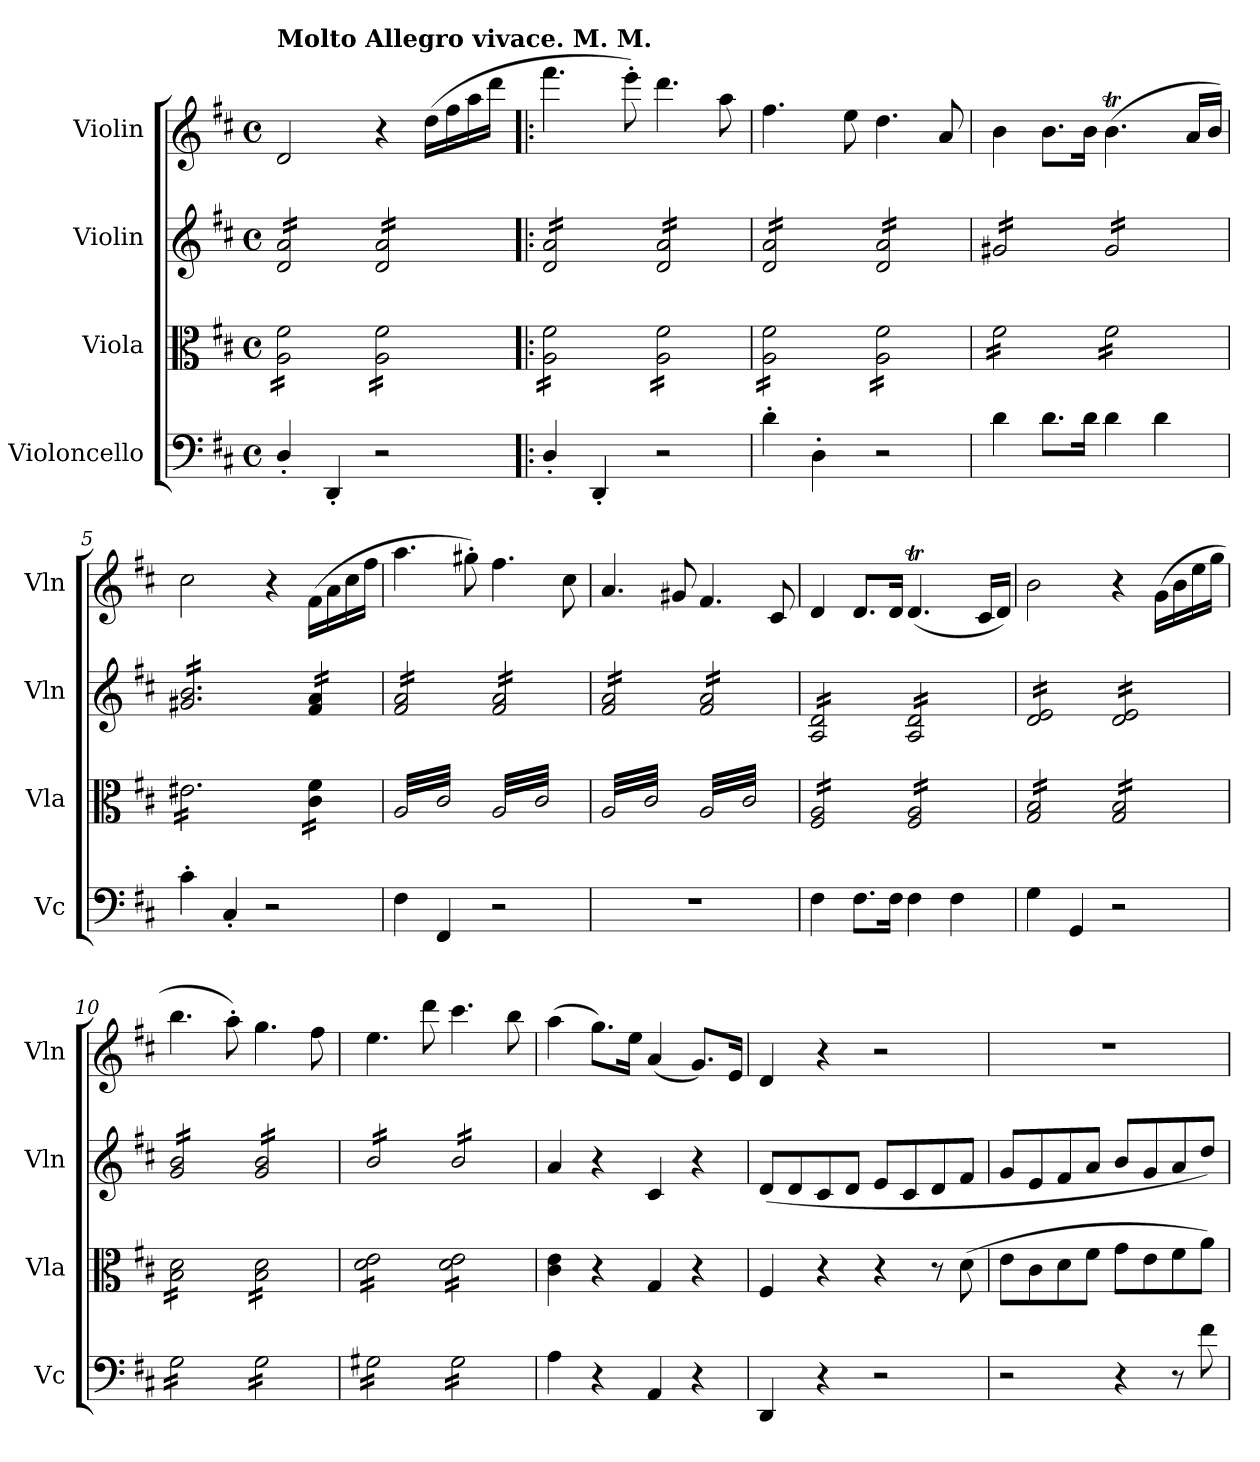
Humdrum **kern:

**kern	**kern	**kern	**kern
*part4	*part3	*part2	*part1
*staff4	*staff3	*staff2	*staff1
*I"Violoncello	*I"Viola	*I"Violin	*I"Violin
*I'Vc	*I'Vla	*I'Vln	*I'Vln
*clefF4	*clefC3	*clefG2	*clefG2
*k[f#c#]	*k[f#c#]	*k[f#c#]	*k[f#c#]
*M4/4	*M4/4	*M4/4	*M4/4
*met(c)	*met(c)	*met(c)	*met(c)
*MM176	*MM176	*MM176	*MM176
=1	=1	=1	=1
!	!	!	!LO:TX:a:B:t=Molto Allegro vivace. M. M.
*	*tremolo	*	*
*	*	*tremolo	*
4D'/	16A\ 16f#\LL	16d/ 16a/LL	2d/
.	16A\ 16f#\	16d/ 16a/	.
.	16A\ 16f#\	16d/ 16a/	.
.	16A\ 16f#\	16d/ 16a/	.
4DD'/	16A\ 16f#\	16d/ 16a/	.
.	16A\ 16f#\	16d/ 16a/	.
.	16A\ 16f#\	16d/ 16a/	.
.	16A\ 16f#\JJ	16d/ 16a/JJ	.
2r	16A\ 16f#\LL	16d/ 16a/LL	4r
.	16A\ 16f#\	16d/ 16a/	.
.	16A\ 16f#\	16d/ 16a/	.
.	16A\ 16f#\	16d/ 16a/	.
.	16A\ 16f#\	16d/ 16a/	(>16dd\LL
.	16A\ 16f#\	16d/ 16a/	16ff#\
.	16A\ 16f#\	16d/ 16a/	16aa\
.	16A\ 16f#\JJ	16d/ 16a/JJ	16ddd\JJ
=2!|:	=2!|:	=2!|:	=2!|:
4D'/	16A\ 16f#\LL	16d/ 16a/LL	4.fff#\
.	16A\ 16f#\	16d/ 16a/	.
.	16A\ 16f#\	16d/ 16a/	.
.	16A\ 16f#\	16d/ 16a/	.
4DD'/	16A\ 16f#\	16d/ 16a/	.
.	16A\ 16f#\	16d/ 16a/	.
.	16A\ 16f#\	16d/ 16a/	8eee'\)
.	16A\ 16f#\JJ	16d/ 16a/JJ	.
2r	16A\ 16f#\LL	16d/ 16a/LL	4.ddd\
.	16A\ 16f#\	16d/ 16a/	.
.	16A\ 16f#\	16d/ 16a/	.
.	16A\ 16f#\	16d/ 16a/	.
.	16A\ 16f#\	16d/ 16a/	.
.	16A\ 16f#\	16d/ 16a/	.
.	16A\ 16f#\	16d/ 16a/	8aa\
.	16A\ 16f#\JJ	16d/ 16a/JJ	.
=3	=3	=3	=3
4d'\	16A\ 16f#\LL	16d/ 16a/LL	4.ff#\
.	16A\ 16f#\	16d/ 16a/	.
.	16A\ 16f#\	16d/ 16a/	.
.	16A\ 16f#\	16d/ 16a/	.
4D'\	16A\ 16f#\	16d/ 16a/	.
.	16A\ 16f#\	16d/ 16a/	.
.	16A\ 16f#\	16d/ 16a/	8ee\
.	16A\ 16f#\JJ	16d/ 16a/JJ	.
2r	16A\ 16f#\LL	16d/ 16a/LL	4.dd\
.	16A\ 16f#\	16d/ 16a/	.
.	16A\ 16f#\	16d/ 16a/	.
.	16A\ 16f#\	16d/ 16a/	.
.	16A\ 16f#\	16d/ 16a/	.
.	16A\ 16f#\	16d/ 16a/	.
.	16A\ 16f#\	16d/ 16a/	8a/
.	16A\ 16f#\JJ	16d/ 16a/JJ	.
=4	=4	=4	=4
4d\	16f#\LL	16g#X/LL	4b\
.	16f#\	16g#X/	.
.	16f#\	16g#X/	.
.	16f#\	16g#X/	.
8.d\L	16f#\	16g#X/	8.b\L
.	16f#\	16g#X/	.
.	16f#\	16g#X/	.
16d\Jk	16f#\JJ	16g#X/JJ	16b\Jk
4d\	16f#\LL	16g#/LL	(4.bT\
.	16f#\	16g#/	.
.	16f#\	16g#/	.
.	16f#\	16g#/	.
4d\	16f#\	16g#/	.
.	16f#\	16g#/	.
.	16f#\	16g#/	16a/LL
.	16f#\JJ	16g#/JJ	16b/JJ)
=5	=5	=5	=5
4c#'\	16e#X\LL	16g#X/ 16b/LL	2cc#\
.	16e#X\	16g#X/ 16b/	.
.	16e#X\	16g#X/ 16b/	.
.	16e#X\	16g#X/ 16b/	.
4C#'/	16e#X\	16g#X/ 16b/	.
.	16e#X\	16g#X/ 16b/	.
.	16e#X\	16g#X/ 16b/	.
.	16e#X\	16g#X/ 16b/	.
2r	16e#X\	16g#X/ 16b/	4r
.	16e#X\	16g#X/ 16b/	.
.	16e#X\	16g#X/ 16b/	.
.	16e#X\JJ	16g#X/ 16b/JJ	.
.	16c#\ 16f#\LL	16f#/ 16a/LL	(>16f#\LL
.	16c#\ 16f#\	16f#/ 16a/	16a\
.	16c#\ 16f#\	16f#/ 16a/	16cc#\
.	16c#\ 16f#\JJ	16f#/ 16a/JJ	16ff#\JJ
=6	=6	=6	=6
4F#\	32A/LLL	16f#/ 16a/LL	4.aa\
.	32c#/	.	.
.	32A/	16f#/ 16a/	.
.	32c#/	.	.
.	32A/	16f#/ 16a/	.
.	32c#/	.	.
.	32A/	16f#/ 16a/	.
.	32c#/	.	.
4FF#/	32A/	16f#/ 16a/	.
.	32c#/	.	.
.	32A/	16f#/ 16a/	.
.	32c#/	.	.
.	32A/	16f#/ 16a/	8gg#X'\)
.	32c#/	.	.
.	32A/	16f#/ 16a/JJ	.
.	32c#/JJJ	.	.
2r	32A/LLL	16f#/ 16a/LL	4.ff#\
.	32c#/	.	.
.	32A/	16f#/ 16a/	.
.	32c#/	.	.
.	32A/	16f#/ 16a/	.
.	32c#/	.	.
.	32A/	16f#/ 16a/	.
.	32c#/	.	.
.	32A/	16f#/ 16a/	.
.	32c#/	.	.
.	32A/	16f#/ 16a/	.
.	32c#/	.	.
.	32A/	16f#/ 16a/	8cc#\
.	32c#/	.	.
.	32A/	16f#/ 16a/JJ	.
.	32c#/JJJ	.	.
=7	=7	=7	=7
1r	32A/LLL	16f#/ 16a/LL	4.a/
.	32c#/	.	.
.	32A/	16f#/ 16a/	.
.	32c#/	.	.
.	32A/	16f#/ 16a/	.
.	32c#/	.	.
.	32A/	16f#/ 16a/	.
.	32c#/	.	.
.	32A/	16f#/ 16a/	.
.	32c#/	.	.
.	32A/	16f#/ 16a/	.
.	32c#/	.	.
.	32A/	16f#/ 16a/	8g#X/
.	32c#/	.	.
.	32A/	16f#/ 16a/JJ	.
.	32c#/JJJ	.	.
.	32A/LLL	16f#/ 16a/LL	4.f#/
.	32c#/	.	.
.	32A/	16f#/ 16a/	.
.	32c#/	.	.
.	32A/	16f#/ 16a/	.
.	32c#/	.	.
.	32A/	16f#/ 16a/	.
.	32c#/	.	.
.	32A/	16f#/ 16a/	.
.	32c#/	.	.
.	32A/	16f#/ 16a/	.
.	32c#/	.	.
.	32A/	16f#/ 16a/	8c#/
.	32c#/	.	.
.	32A/	16f#/ 16a/JJ	.
.	32c#/JJJ	.	.
=8	=8	=8	=8
4F#\	16F#/ 16A/LL	16A/ 16d/LL	4d/
.	.	.	.
.	16F#/ 16A/	16A/ 16d/	.
.	.	.	.
.	16F#/ 16A/	16A/ 16d/	.
.	.	.	.
.	16F#/ 16A/	16A/ 16d/	.
.	.	.	.
8.F#\L	16F#/ 16A/	16A/ 16d/	8.d/L
.	16F#/ 16A/	16A/ 16d/	.
.	16F#/ 16A/	16A/ 16d/	.
16F#\Jk	16F#/ 16A/JJ	16A/ 16d/JJ	16d/Jk
4F#\	16F#/ 16A/LL	16A/ 16d/LL	(4.dT/
.	16F#/ 16A/	16A/ 16d/	.
.	16F#/ 16A/	16A/ 16d/	.
.	16F#/ 16A/	16A/ 16d/	.
4F#\	16F#/ 16A/	16A/ 16d/	.
.	16F#/ 16A/	16A/ 16d/	.
.	16F#/ 16A/	16A/ 16d/	16c#/LL
.	16F#/ 16A/JJ	16A/ 16d/JJ	16d/JJ)
!!LO:LB:g=z
=9	=9	=9	=9
4G\	16G/ 16B/LL	16d/ 16e/LL	2b\
.	16G/ 16B/	16d/ 16e/	.
.	16G/ 16B/	16d/ 16e/	.
.	16G/ 16B/	16d/ 16e/	.
4GG/	16G/ 16B/	16d/ 16e/	.
.	16G/ 16B/	16d/ 16e/	.
.	16G/ 16B/	16d/ 16e/	.
.	16G/ 16B/JJ	16d/ 16e/JJ	.
2r	16G/ 16B/LL	16d/ 16e/LL	4r
.	16G/ 16B/	16d/ 16e/	.
.	16G/ 16B/	16d/ 16e/	.
.	16G/ 16B/	16d/ 16e/	.
.	16G/ 16B/	16d/ 16e/	(>16g\LL
.	16G/ 16B/	16d/ 16e/	16b\
.	16G/ 16B/	16d/ 16e/	16ee\
.	16G/ 16B/JJ	16d/ 16e/JJ	16gg\JJ
=10	=10	=10	=10
*tremolo	*	*	*
16G\LL	16B\ 16d\LL	16g/ 16b/LL	4.bb\
16G\	16B\ 16d\	16g/ 16b/	.
16G\	16B\ 16d\	16g/ 16b/	.
16G\	16B\ 16d\	16g/ 16b/	.
16G\	16B\ 16d\	16g/ 16b/	.
16G\	16B\ 16d\	16g/ 16b/	.
16G\	16B\ 16d\	16g/ 16b/	8aa'\)
16G\JJ	16B\ 16d\JJ	16g/ 16b/JJ	.
16G\LL	16B\ 16d\LL	16g/ 16b/LL	4.gg\
16G\	16B\ 16d\	16g/ 16b/	.
16G\	16B\ 16d\	16g/ 16b/	.
16G\	16B\ 16d\	16g/ 16b/	.
16G\	16B\ 16d\	16g/ 16b/	.
16G\	16B\ 16d\	16g/ 16b/	.
16G\	16B\ 16d\	16g/ 16b/	8ff#\
16G\JJ	16B\ 16d\JJ	16g/ 16b/JJ	.
=11	=11	=11	=11
16G#X\LL	16d\ 16e\LL	16b/LL	4.ee\
16G#X\	16d\ 16e\	16b/	.
16G#X\	16d\ 16e\	16b/	.
16G#X\	16d\ 16e\	16b/	.
16G#X\	16d\ 16e\	16b/	.
16G#X\	16d\ 16e\	16b/	.
16G#X\	16d\ 16e\	16b/	8ddd\
16G#X\JJ	16d\ 16e\JJ	16b/JJ	.
16G#\LL	16d\ 16e\LL	16b/LL	4.ccc#\
16G#\	16d\ 16e\	16b/	.
16G#\	16d\ 16e\	16b/	.
16G#\	16d\ 16e\	16b/	.
16G#\	16d\ 16e\	16b/	.
16G#\	16d\ 16e\	16b/	.
16G#\	16d\ 16e\	16b/	8bb\
16G#\JJ	16d\ 16e\JJ	16b/JJ	.
*	*	*Xtremolo	*
*	*Xtremolo	*	*
*Xtremolo	*	*	*
=12	=12	=12	=12
4A\	4c#\ 4e\	4a/	(>4aa\
4r	4r	4r	8.gg\L)
.	.	.	16ee\Jk
4AA/	4G/	4c#/	(4a/
4r	4r	4r	8.g/L)
.	.	.	16e/Jk
=13	=13	=13	=13
4DD/	4F#/	(8d/L	4d/
.	.	8d/	.
4r	4r	8c#/	4r
.	.	8d/J	.
2r	4r	8e/L	2r
.	.	8c#/	.
.	8r	8d/	.
.	(>8d\	8f#/J	.
=14	=14	=14	=14
2r	8e\L	8g/L	1r
.	8c#\	8e/	.
.	8d\	8f#/	.
.	8f#\J	8a/J	.
4r	8g\L	8b/L	.
.	8e\	8g/	.
8r	8f#\	8a/	.
8f#\	8a\J)	8dd/J)	.
=	=	=	=
*-	*-	*-	*-
